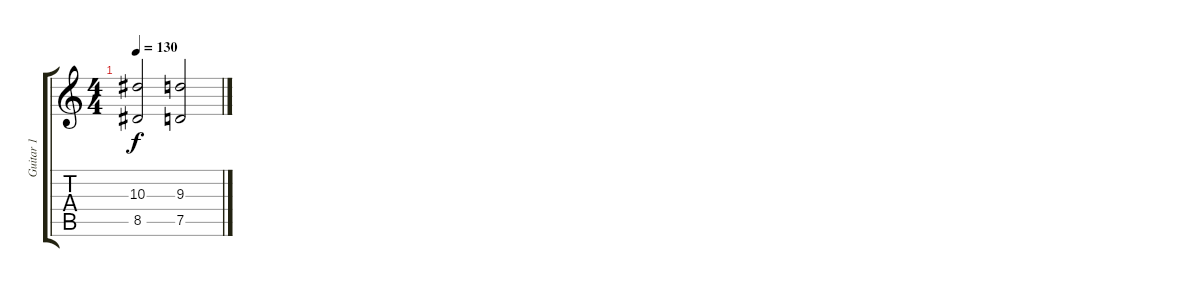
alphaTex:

\track ("Guitar 1" "Guitar 1") {instrument distortionguitar}
\staff {score tabs}
\tuning (D4 A3 F3 C3 G2 C2) {hide}
\ts (4 4)
\tempo 130
\clef g2
\ks c
(10.3 8.5).2{dy f} (9.3 7.5).2
